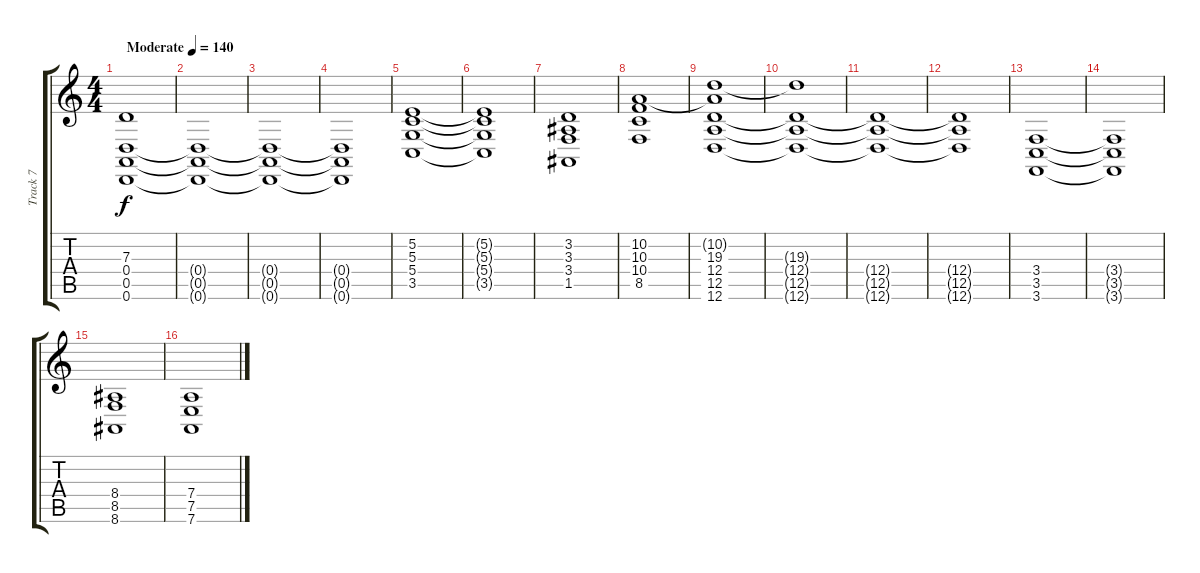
\track ("Track 7" "Track 7") {instrument stringensemble1}
\staff {score tabs}
\tuning (E4 B3 G3 D3 A2 D2) {hide}
\ts (4 4)
\tempo (140 "Moderate")
\clef g2
\ks c
(7.3 0.4 0.5 0.6).1{dy f instrument stringensemble1} |
(0.4{t} 0.5{t} 0.6{t}).1 |
(0.4{t} 0.5{t} 0.6{t}).1 |
(0.4{t} 0.5{t} 0.6{t}).1 |
(5.2 5.3 5.4 3.5).1 |
(5.2{t} 5.3{t} 5.4{t} 3.5{t}).1 |
(3.2 3.3 3.4 1.5).1 |
(10.2 10.3 10.4 8.5).1 |
(10.2{t} 19.3 12.4 12.5 12.6).1 |
(19.3{t} 12.4{t} 12.5{t} 12.6{t}).1 |
(12.4{t} 12.5{t} 12.6{t}).1 |
(12.4{t} 12.5{t} 12.6{t}).1 |
(3.4 3.5 3.6).1 |
(3.4{t} 3.5{t} 3.6{t}).1 |
(8.4 8.5 8.6).1 |
(7.4 7.5 7.6).1
